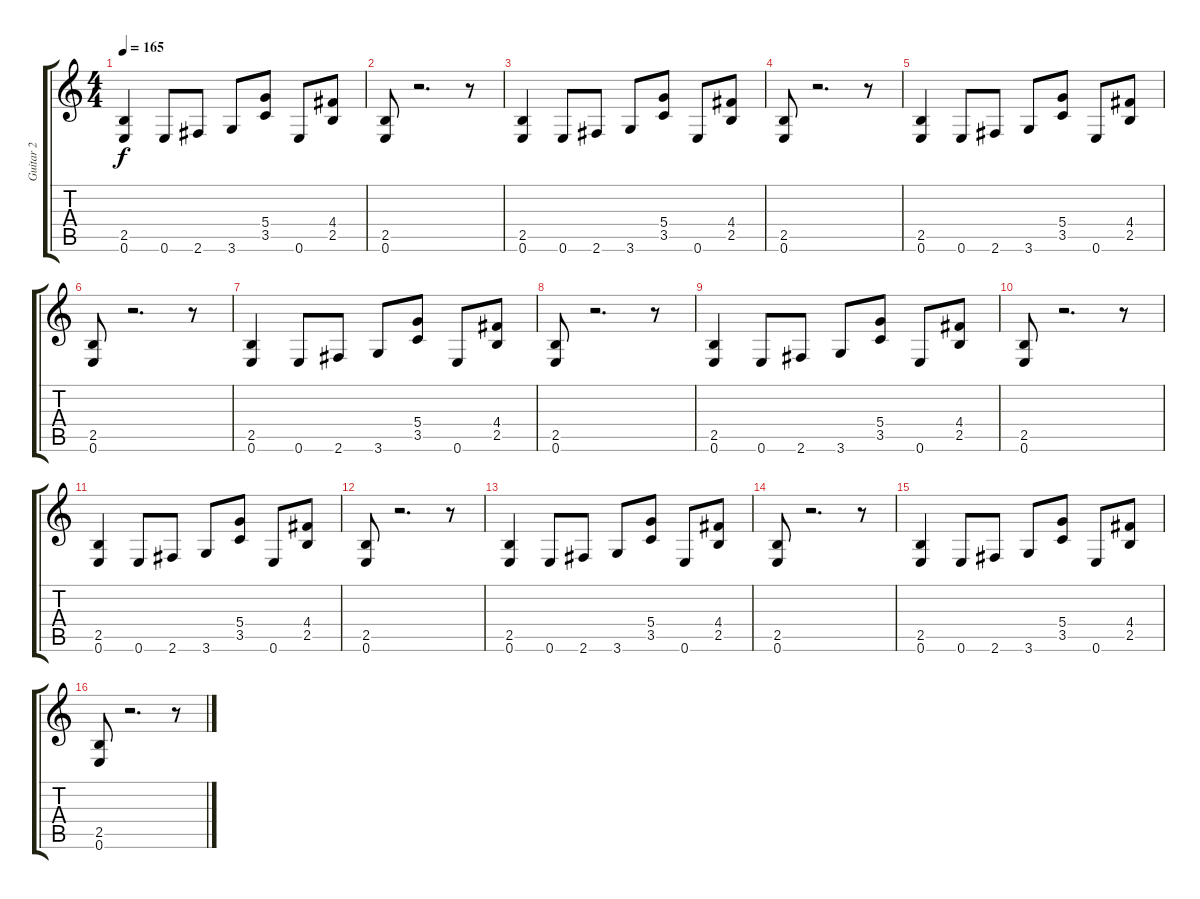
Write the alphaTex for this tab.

\track ("Guitar 2" "Guitar 2") {instrument distortionguitar}
\staff {score tabs}
\tuning (E4 B3 G3 D3 A2 E2) {hide}
\ts (4 4)
\tempo 165
\clef g2
\ks c
(2.5 0.6).4{dy f instrument distortionguitar} 0.6.8 2.6.8 3.6.8 (5.4 3.5).8 0.6.8 (4.4 2.5).8 |
(2.5 0.6).8 r.2{d} r.8 |
(2.5 0.6).4 0.6.8 2.6.8 3.6.8 (5.4 3.5).8 0.6.8 (4.4 2.5).8 |
(2.5 0.6).8 r.2{d} r.8 |
(2.5 0.6).4 0.6.8 2.6.8 3.6.8 (5.4 3.5).8 0.6.8 (4.4 2.5).8 |
(2.5 0.6).8 r.2{d} r.8 |
(2.5 0.6).4 0.6.8 2.6.8 3.6.8 (5.4 3.5).8 0.6.8 (4.4 2.5).8 |
(2.5 0.6).8 r.2{d} r.8 |
(2.5 0.6).4 0.6.8 2.6.8 3.6.8 (5.4 3.5).8 0.6.8 (4.4 2.5).8 |
(2.5 0.6).8 r.2{d} r.8 |
(2.5 0.6).4 0.6.8 2.6.8 3.6.8 (5.4 3.5).8 0.6.8 (4.4 2.5).8 |
(2.5 0.6).8 r.2{d} r.8 |
(2.5 0.6).4 0.6.8 2.6.8 3.6.8 (5.4 3.5).8 0.6.8 (4.4 2.5).8 |
(2.5 0.6).8 r.2{d} r.8 |
(2.5 0.6).4 0.6.8 2.6.8 3.6.8 (5.4 3.5).8 0.6.8 (4.4 2.5).8 |
(2.5 0.6).8 r.2{d} r.8
